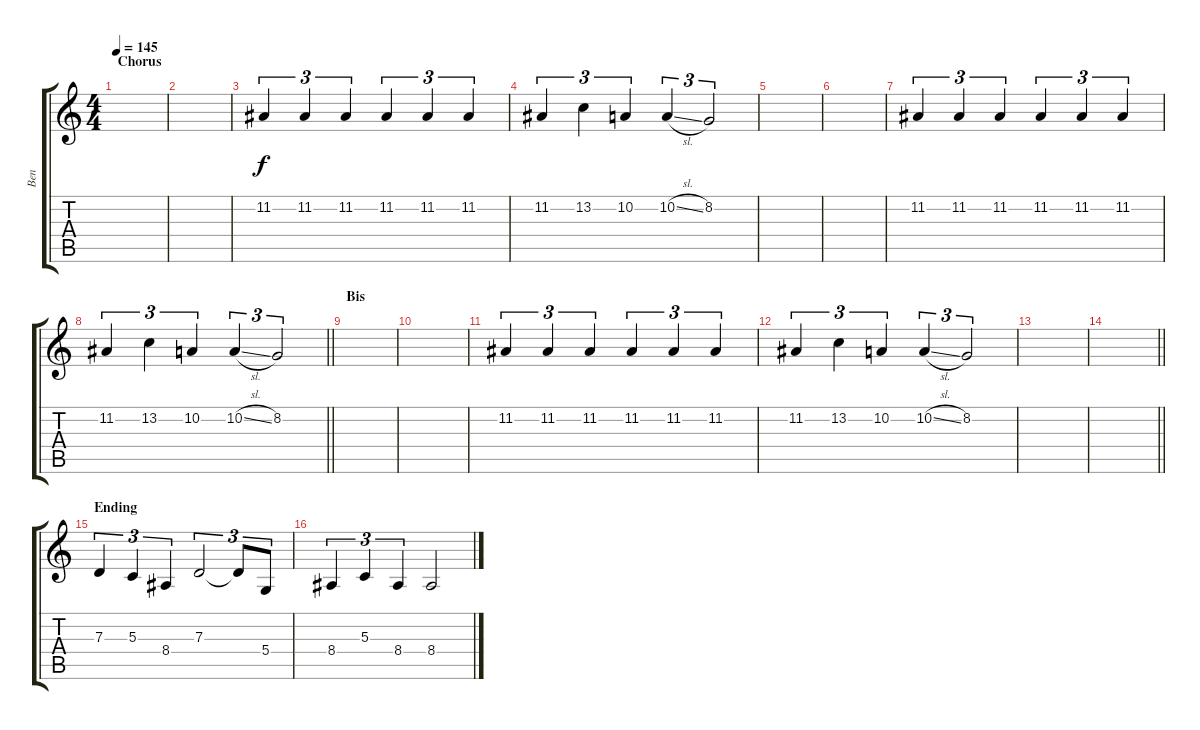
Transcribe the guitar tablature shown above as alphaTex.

\track ("Ben " "Ben ") {instrument altosax}
\staff {score tabs}
\tuning (E4 B3 G3 D3 A2 E2) {hide}
\ts (4 4)
\section ("" "Chorus")
\tempo 145
\clef g2
\ks c
|
|
11.2.4{tu (3 2)} 11.2.4{tu (3 2)} 11.2.4{tu (3 2)} 11.2.4{tu (3 2)} 11.2.4{tu (3 2)} 11.2.4{tu (3 2)} |
11.2.4{tu (3 2)} 13.2.4{tu (3 2)} 10.2.4{tu (3 2)} 10.2{sl}.4{tu (3 2)} 8.2.2{tu (3 2)} |
|
|
11.2.4{tu (3 2)} 11.2.4{tu (3 2)} 11.2.4{tu (3 2)} 11.2.4{tu (3 2)} 11.2.4{tu (3 2)} 11.2.4{tu (3 2)} |
\barLineRight lightlight
11.2.4{tu (3 2)} 13.2.4{tu (3 2)} 10.2.4{tu (3 2)} 10.2{sl}.4{tu (3 2)} 8.2.2{tu (3 2)} |
\section ("" "Bis")
|
|
11.2.4{tu (3 2)} 11.2.4{tu (3 2)} 11.2.4{tu (3 2)} 11.2.4{tu (3 2)} 11.2.4{tu (3 2)} 11.2.4{tu (3 2)} |
11.2.4{tu (3 2)} 13.2.4{tu (3 2)} 10.2.4{tu (3 2)} 10.2{sl}.4{tu (3 2)} 8.2.2{tu (3 2)} |
|
\barLineRight lightlight
|
\section ("" "Ending")
7.3.4{tu (3 2)} 5.3.4{tu (3 2)} 8.4.4{tu (3 2)} 7.3.2{tu (3 2)} 7.3{t}.8{tu (3 2)} 5.4.8{tu (3 2)} |
8.4.4{tu (3 2)} 5.3.4{tu (3 2)} 8.4.4{tu (3 2)} 8.4.2
